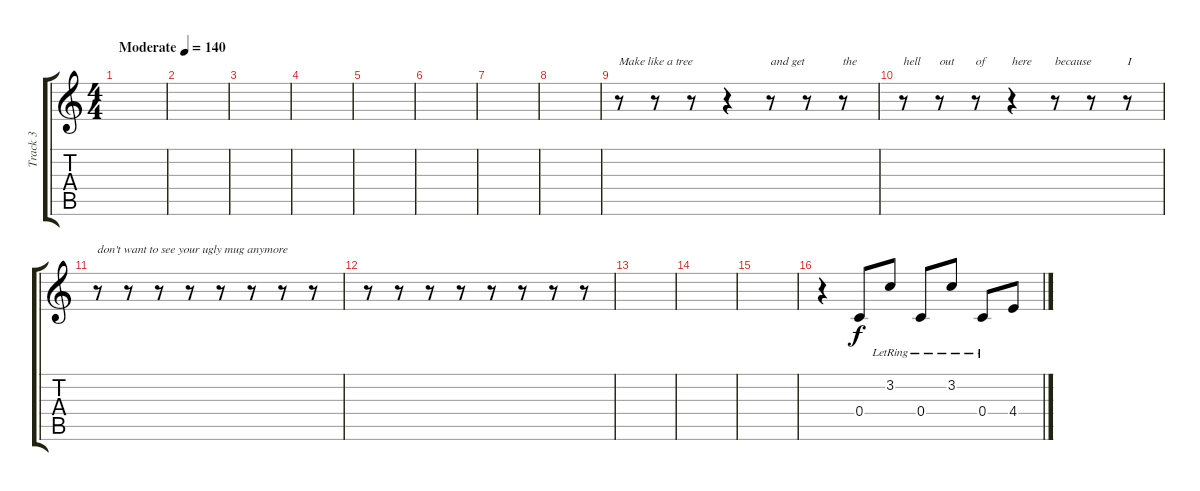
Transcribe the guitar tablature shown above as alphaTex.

\track ("Track 3" "Track 3") {instrument overdrivenguitar}
\staff {score tabs}
\tuning (D4 A3 F3 C3 G2 C2) {hide}
\ts (4 4)
\tempo (140 "Moderate")
\clef g2
\ks c
|
|
|
|
|
|
|
|
r.8{txt "Make like a tree"} r.8 r.8 r.4 r.8{txt "and get"} r.8 r.8{txt "the"} |
r.8{txt "hell"} r.8{txt "out"} r.8{txt "of"} r.4{txt "here"} r.8{txt "because"} r.8 r.8{txt "I"} |
r.8{txt "don't want to see your ugly mug anymore"} r.8 r.8 r.8 r.8 r.8 r.8 r.8 |
r.8 r.8 r.8 r.8 r.8 r.8 r.8 r.8 |
|
|
|
r.4 0.4.8 3.2{lr}.8 0.4{lr}.8 3.2{lr}.8 0.4{lr}.8 4.4.8
